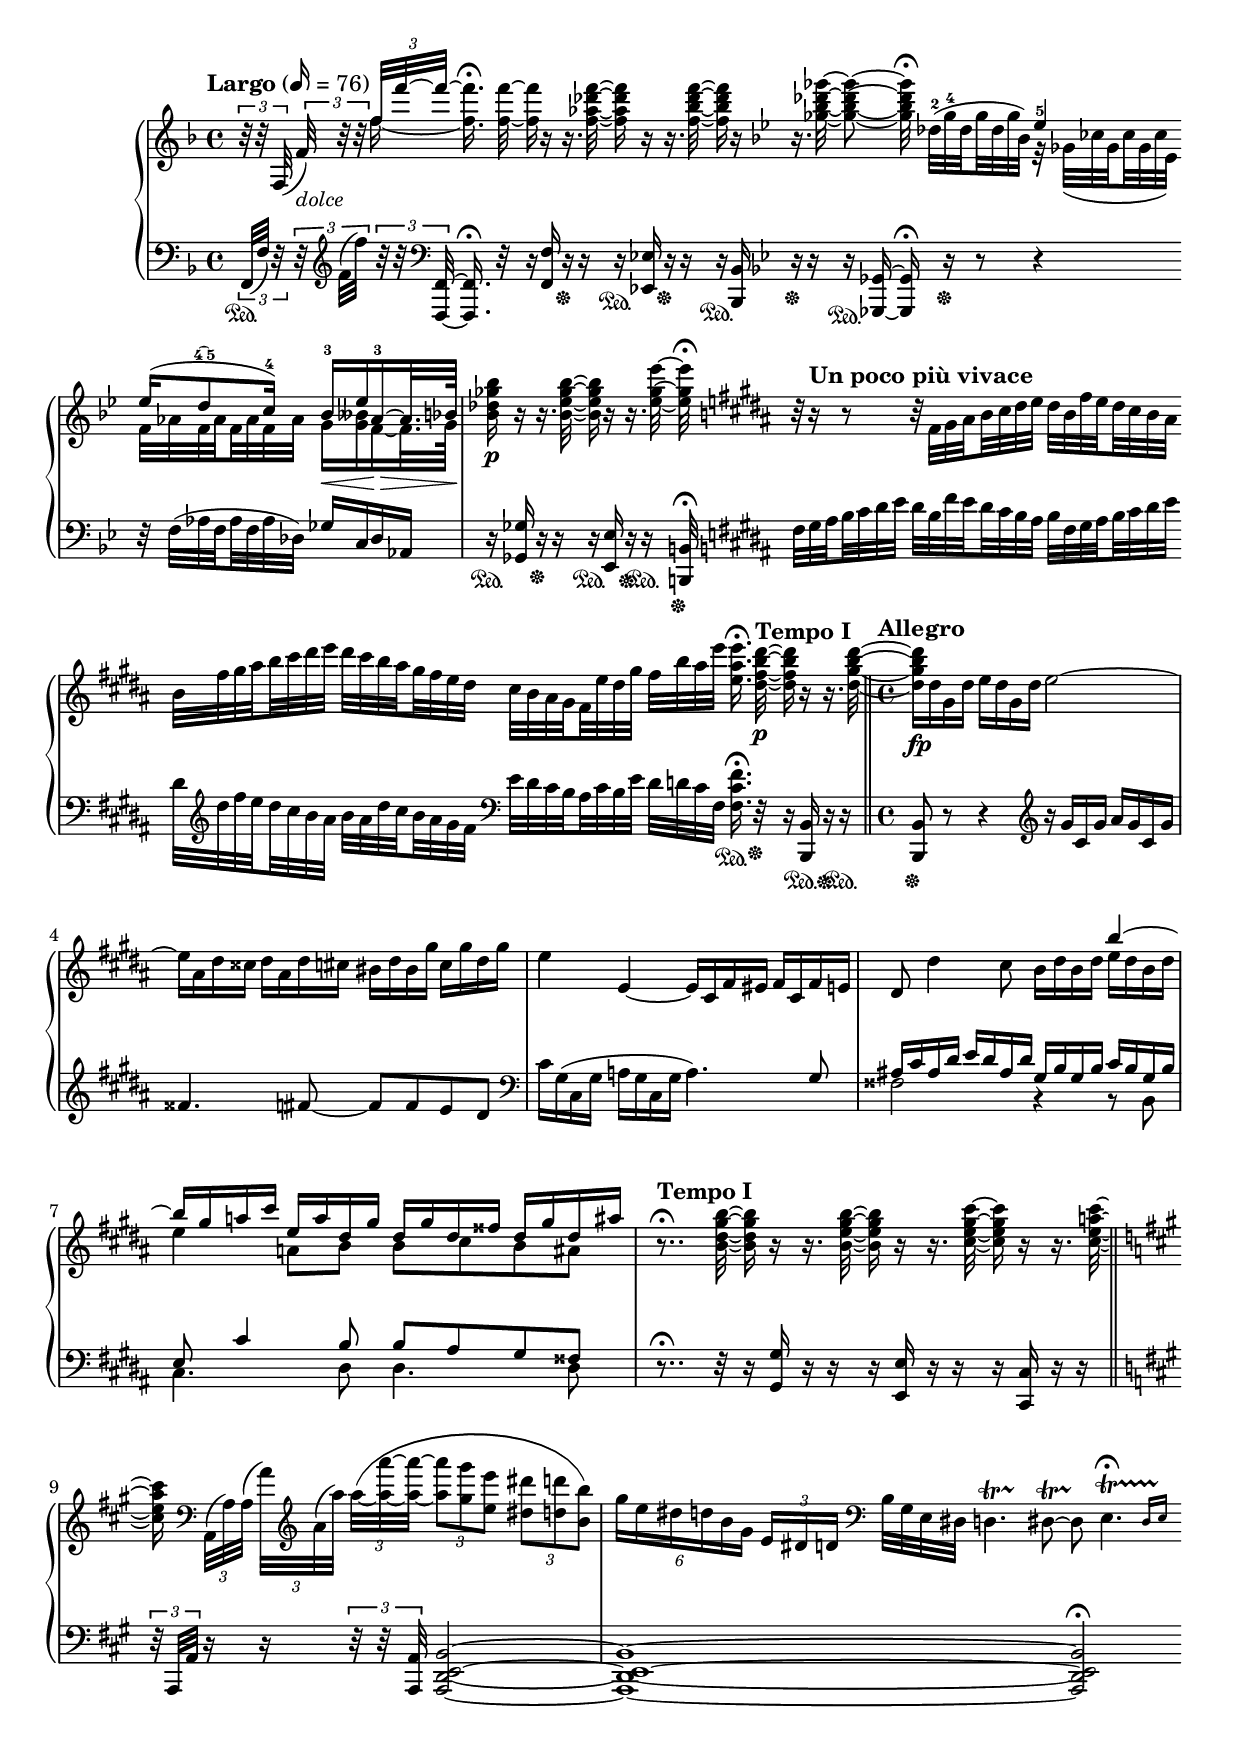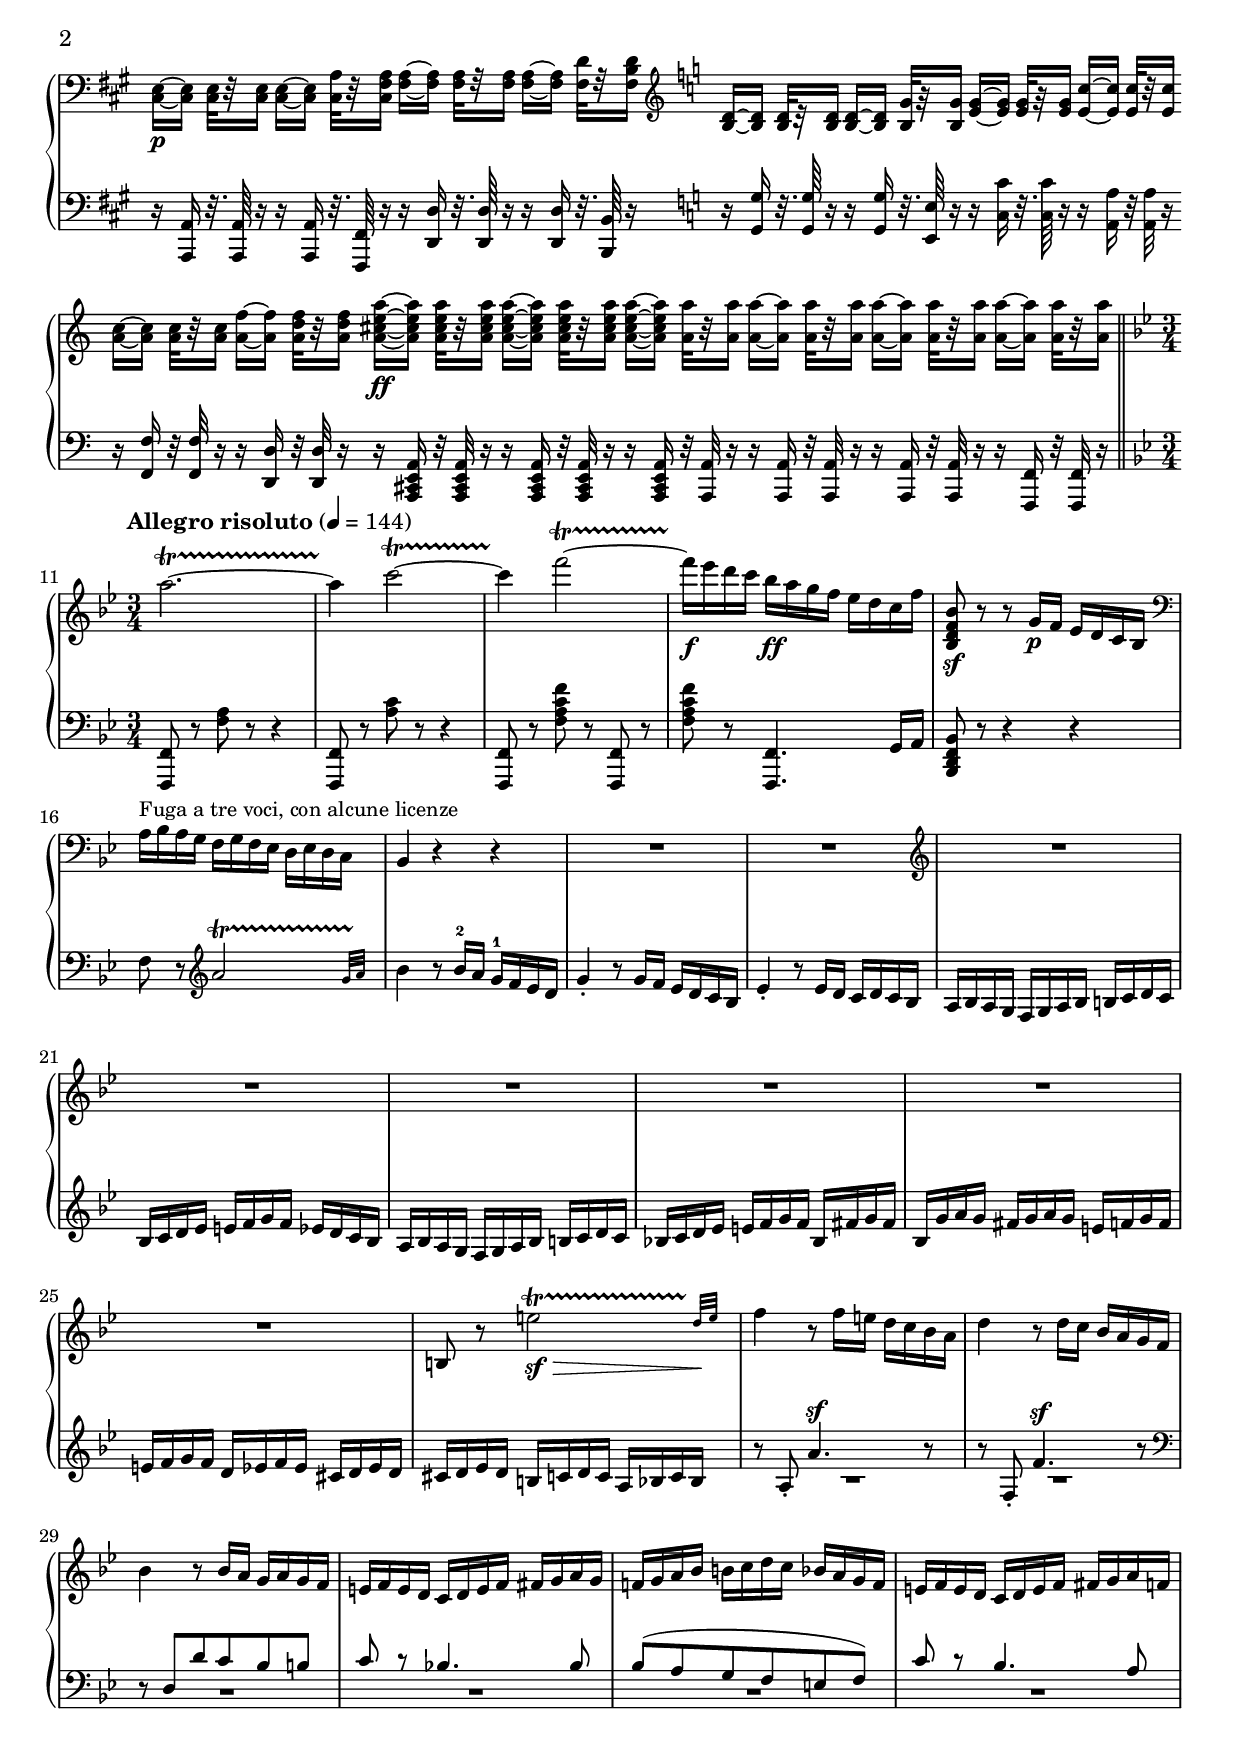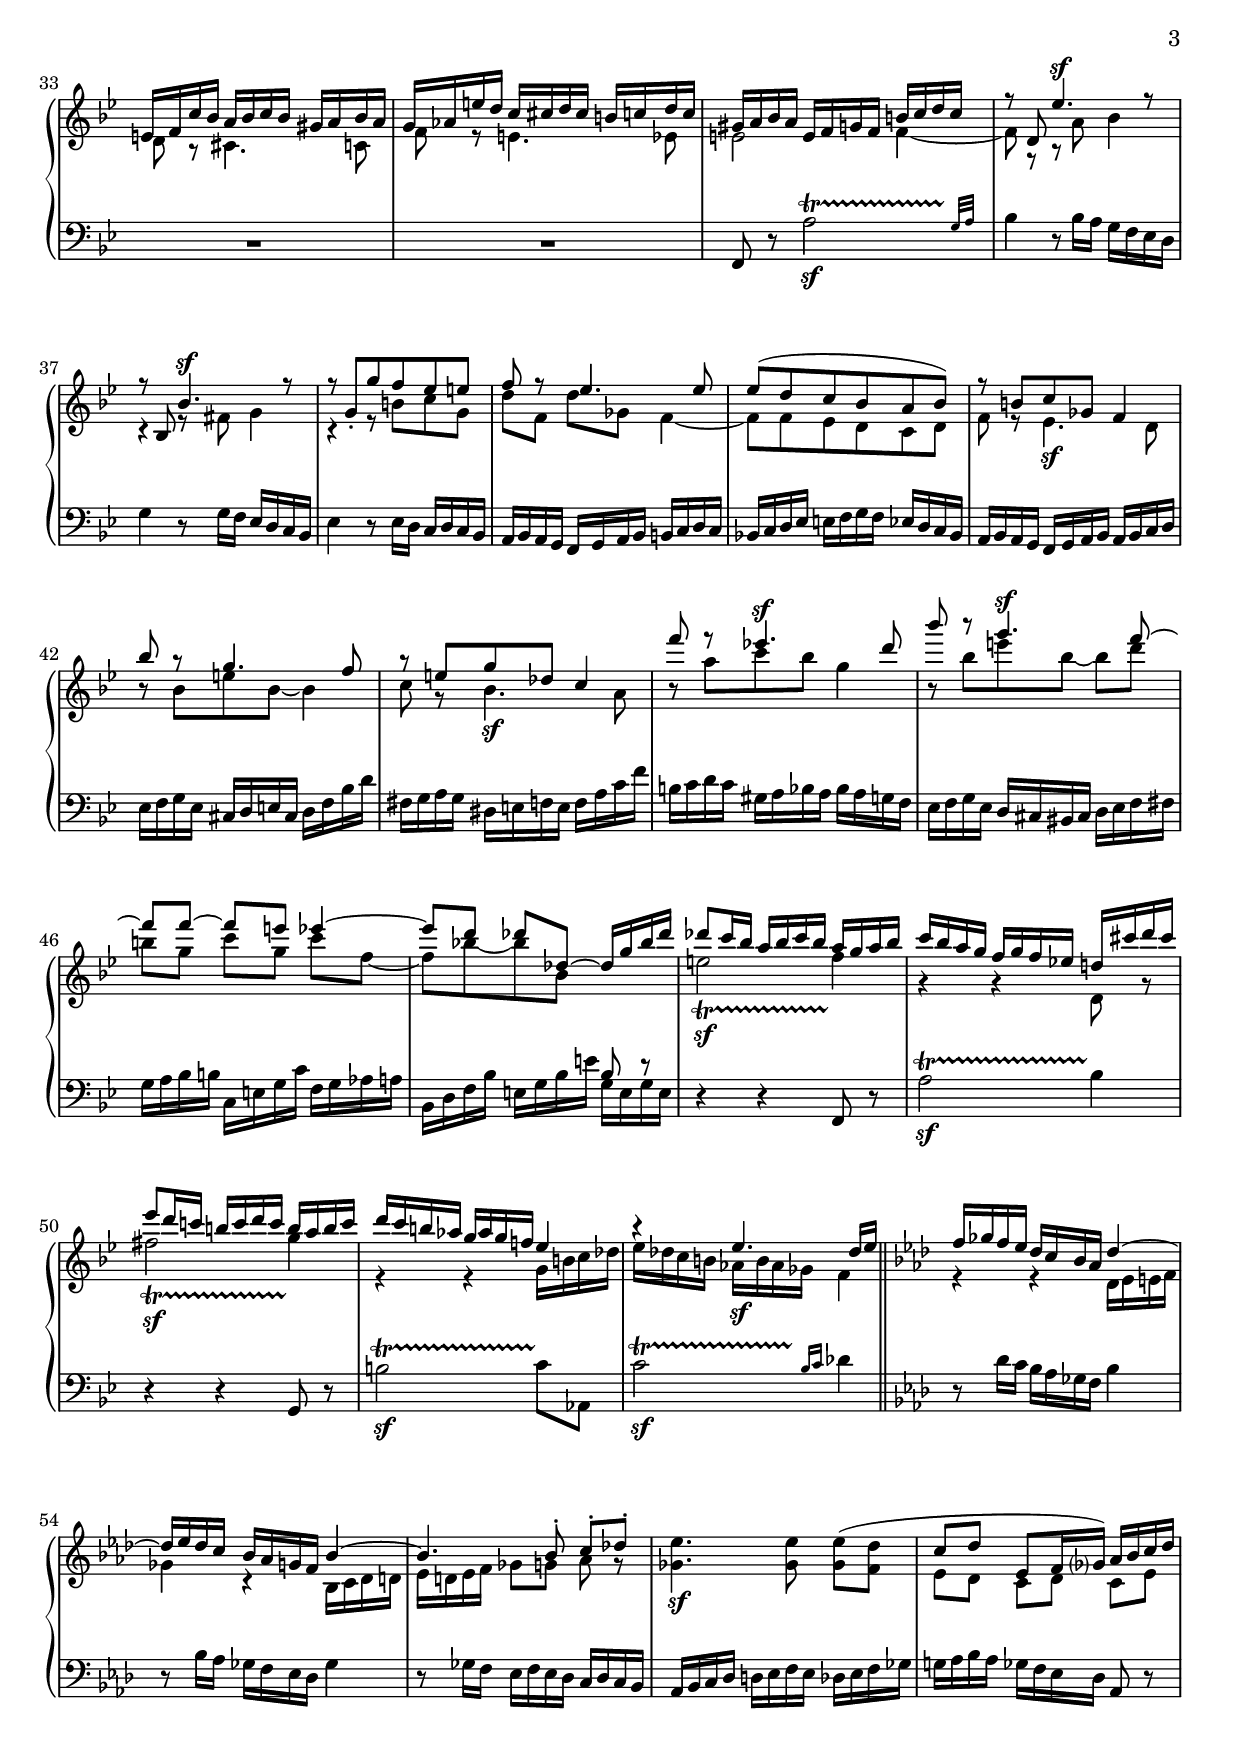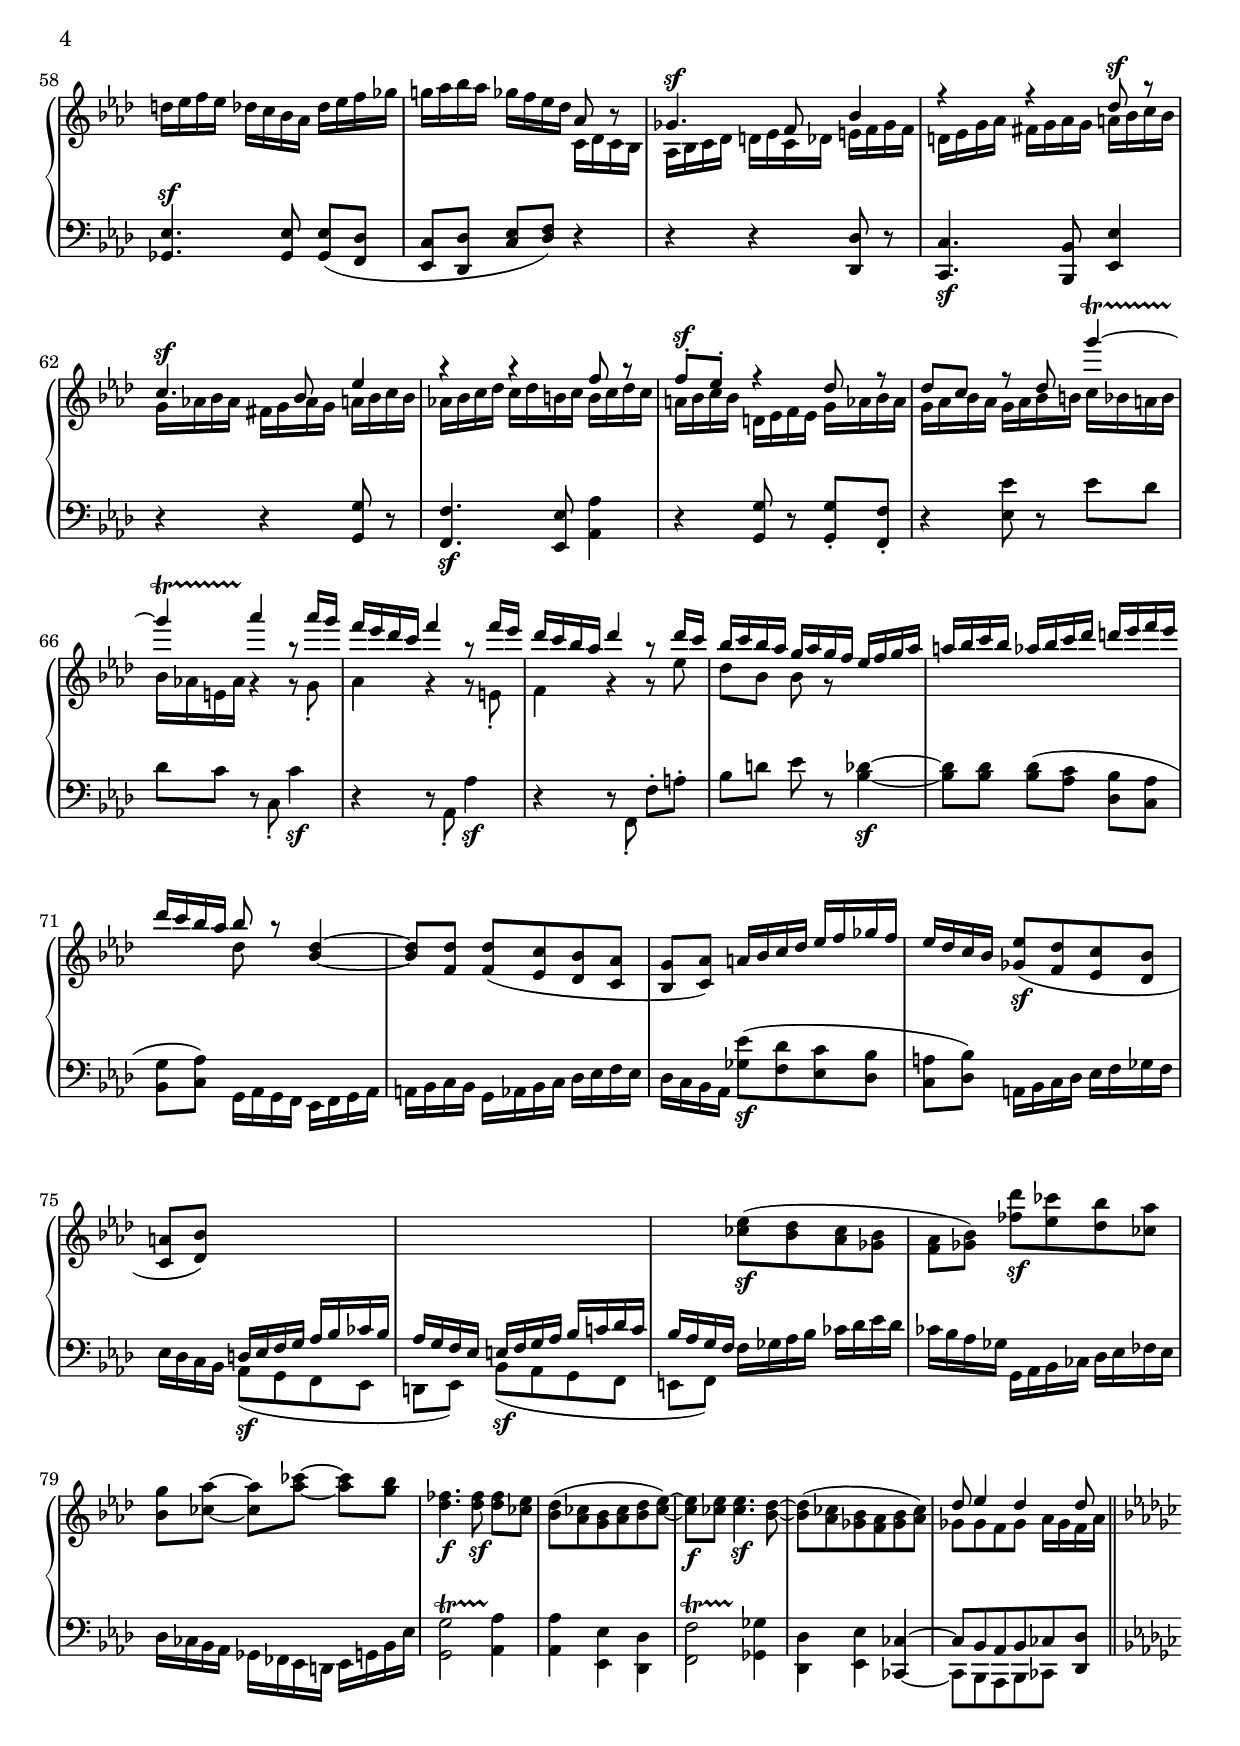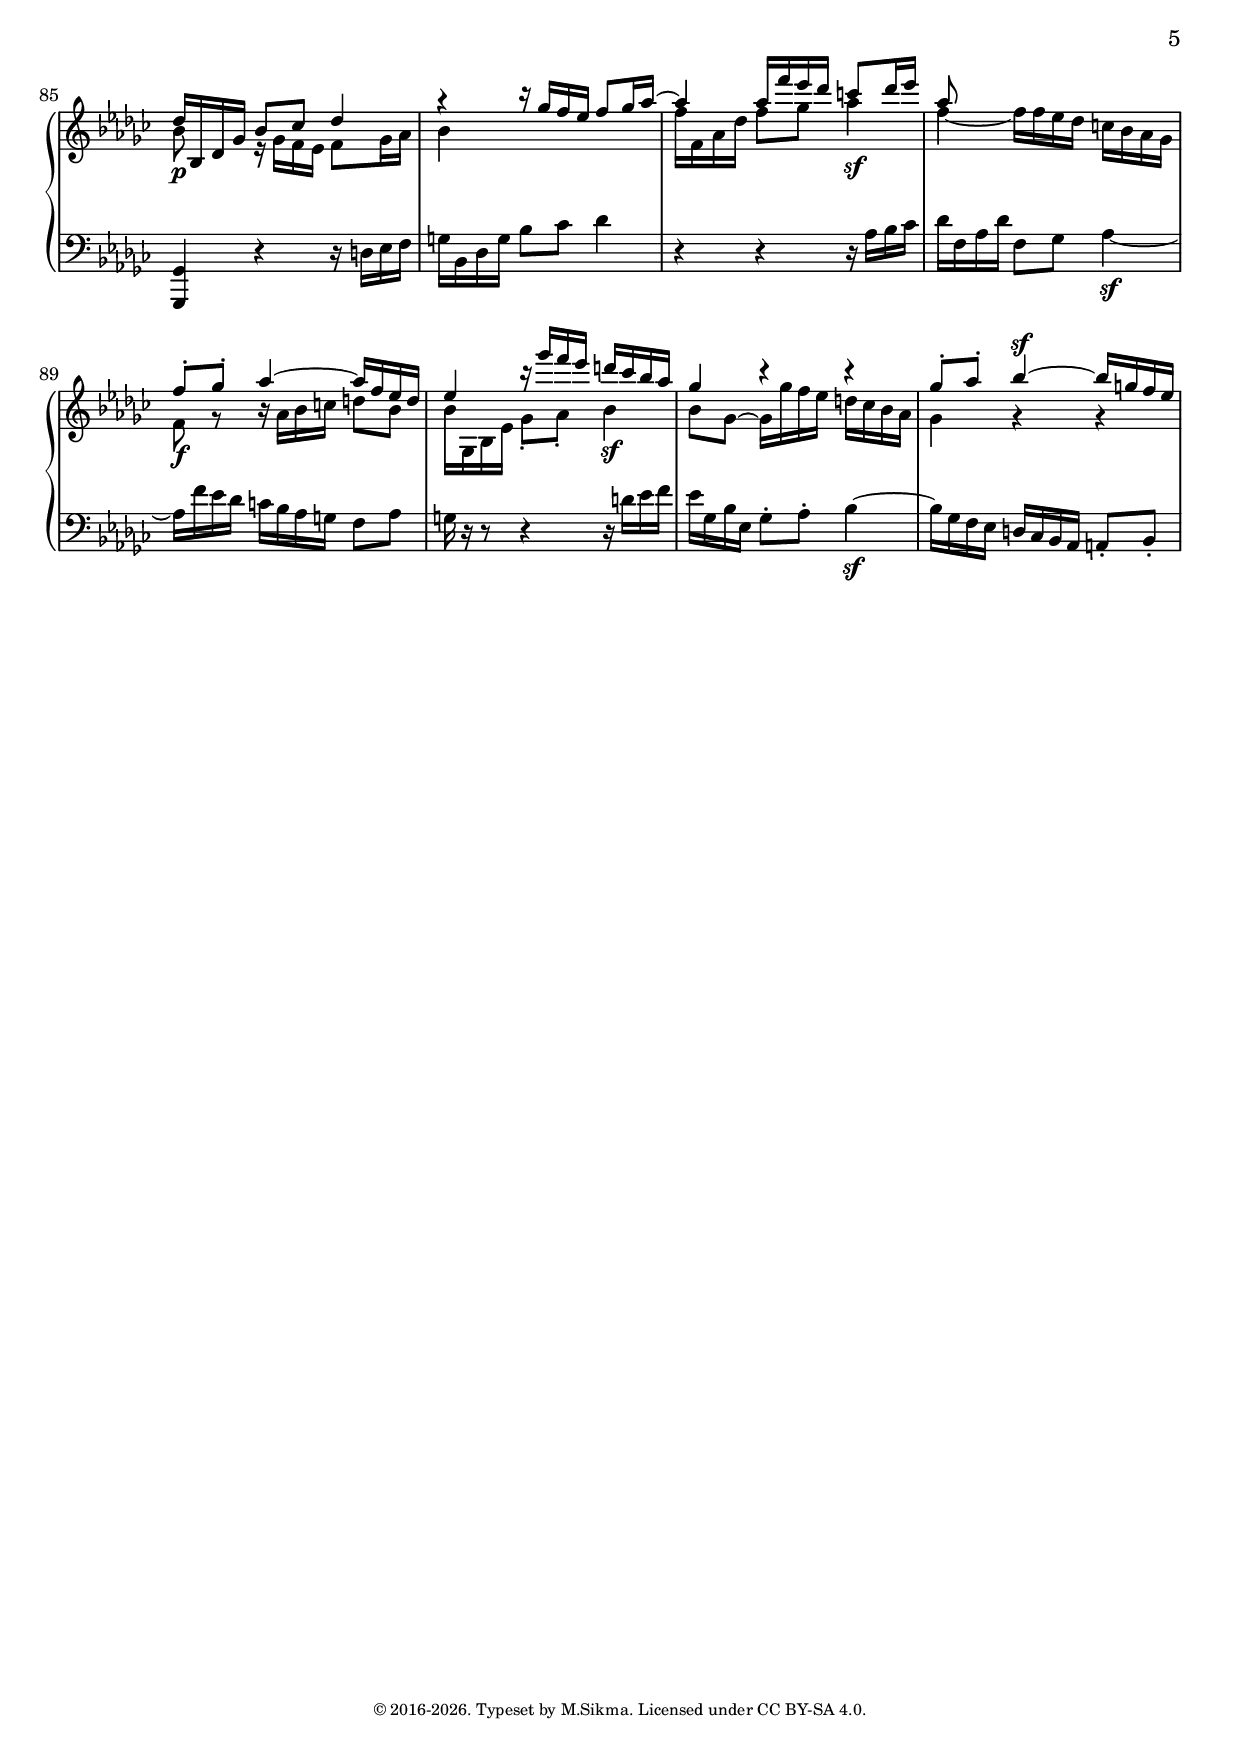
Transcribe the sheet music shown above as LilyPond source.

%===========================================================================
%    Piano Sonata Op.106 (L.Beethoven) - IV
%===========================================================================
%
%    (C) 2016-2017, Michiel Sikma <michiel@sikma.org>
%    Licensed under CC BY-SA 4.0.
%
%---------------------------------------------------------------------------

\version "2.19.42"
\include "sonata-op106-includes.ily"

%---------------------------------------------------------------------------
%    IV. Largo - Allegro risoluto
%---------------------------------------------------------------------------

four-section-one = {
  \key f \major
  \time 4/4
  \tempo "Largo" 16 = 76
}
% Per la misura si conta nel Largo sempre quattro semicrome, ciò è

\bookpart {
  \paper {
    markup-system-spacing = \std-padding-page-n
    bookTitleMarkup = \std-title-markup-page-n-no-titles
  }
  \header {
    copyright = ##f
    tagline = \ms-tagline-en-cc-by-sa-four
  }
  \score {
    \new PianoStaff \with {
      \std-staff-spacing
    } <<
      \set PianoStaff.connectArpeggios = ##t
      %---------------------------------------------------------------------
      %    Right hand
      %---------------------------------------------------------------------
      \new Staff = "right" \with {
        \std-magnification
        \stdDynSize
        midiInstrument = "acoustic grand"
      } {
        \clef treble \relative c {
          \four-section-one
          \override Tie.minimum-length = #2.75
          \autoBeamOff
          \tuplet 3/2 {
            r32 r
            \once \override Slur.positions = #'(1 . 2)
            f_( \noBeam
          }
          \tuplet 3/2 { f')_\markup { \italic "dolce" } r r }
          % Set the exact duration of this measure. Although the
          % time signature is 4/4, this first measure has an undeterminable
          % length. Based on the notes, it's precisely 140 64th notes long.
          \set Timing.measureLength = #(ly:make-moment 140/64)
          <<
            \relative c'' {
              \tuplet 3/2 { f32-[ f'^~ f^~] }
              % Hiding the stem and flag, since the other voice
              % will take care of proper display.
              \stemDown
              \single \hide Stem
              \single \hide Flag
              f\fermata
            }
            \\
            \relative c'' {
              f16_~ <f f'>16.
            }
          >>
          <f'_~ f'^~>32 16
          r16 r16.
          <f_~ aes_~ des^~ f^~>32 16
          r16 r16.
          <f_~ bes_~ des^~ f^~>32 16
          r16
          \key bes \major
          r16.
          <ges_~ bes_~ des^~ ges^~>32 <ges_~ bes_~ des^~ ges^~>8 32\fermata
          \autoBeamOn
          <<
            \relative c'' {
              \stemDown des32-[^(-2 ges-4
              \set stemRightBeamCount = #1
              des
              \set stemLeftBeamCount = #1
              ges des ges bes,)] \stemUp es4-5
              \bar "" \break
              es16-[^( des8\finger \markup \tied-finger-up #"4" #"5" ces16-4])
              bes16-[-3 es aes,^~-3 aes32. bes64]
            }
            \\
            \relative c'' {
              s8. s32
              r32 ges_(-[ ces
              \set stemRightBeamCount = #1
              ges
              \set stemLeftBeamCount = #1
              ces ges ces es,)]
              f-[ aes f
              \set stemRightBeamCount = #1
              aes
              \set stemLeftBeamCount = #1
              f aes f aes]
              ges16\< <ges beses> f_~\> f32. ges64\!
            }
          >>
          % End of the first measure.
          |
          <bes, des ges bes>16\p r16 r16. <bes_~ es_~ ges^~ bes^~>32 16 r16 r16.
          % Modify the second measure's length as well.
          \set Timing.measureLength = #(ly:make-moment 160/64)
          <es_~ ges^~ es'^~>32 32\fermata
          \key b \major
          r32
          \tempo "Un poco più vivace"
          r16 r8 r32
          \set subdivideBeams = ##t
          \set baseMoment = #(ly:make-moment 1/8)
          \set beatStructure = #'(6 6)
          fis,32-[ gis ais b cis dis e] dis-[ b fis' e dis cis b ais]
          b-[ fis' gis ais b cis dis e] dis-[ cis b ais gis fis e dis]
          cis-[ b ais gis fis e' dis gis] fis-[ b ais e']
          <e, ais e'>16.\fermata \noBeam
          \tempo "Tempo I"
          <dis_~ fis_~ b^~ dis^~>32\p \noBeam
          16 r16 r16.
          <dis_~ gis_~ b^~ dis^~>32
          \tempo "Allegro"
          % End of the second measure.
          |
          \time 4/4
          \bar "||"
          \set subdivideBeams = ##f
          16\fp dis gis, dis'
          e dis gis, dis' e2^~ |
          e16 ais, dis cisis dis ais dis cis bis dis bis gis' cis, gis' dis gis |
          e4 e,4_~ e16 cis fis eis fis cis fis e |
          dis8
          <<
            \relative c''' {
              s4 s4 s8 b4^~ |
              b16 gis a cis e, a dis, gis dis gis dis fisis dis gis dis ais'
            }
            \\
            \relative c'' {
              dis4 cis8 b16 dis b dis e dis b dis |
              e4 a,8 b b cis b ais
            }
          >>
          \tempo "Tempo I"
          |
          % Move the tempo text above the fermata.
          \once \override Staff.TextScript.outside-staff-priority = #500
          \once \override Staff.Script.outside-staff-priority = #0
          r8..\fermata
          <b'_~ dis_~ gis^~ b^~>32 16 r16 r16.
          <b_~ e_~ gis^~ b^~>32 16 r16 r16.
          <cis_~ e_~ gis^~ cis^~>32 16 r16 r16.
          <cis_~ e_~ a^~ cis^~>32
          \bar "||"
          % This measure is 3/4 for some reason.
          \set Timing.measureLength = #(ly:make-moment 3/4)
          \key a \major
          16 \clef bass
          \once \override Slur.positions = #'(-2 . 0)
          \tuplet 3/2 {
            a,,32^(-[ a')
            \once \override Slur.positions = #'(-2 . 0)
            a^(]
          }
          \tuplet 3/2 {
            a')-[ \clef treble
            \once \override Slur.positions = #'(-2 . 0)
            a^( a')]
          }
          \tuplet 3/2 {
            \once \override Slur.positions = #'(-2 . 0)
            a_~^( <a_~ a'^~> <a_~ a'^~>
          }
          \tuplet 3/2 { <a a'>8 <gis gis'> <e e'> }
          \tuplet 3/2 { <dis dis'> <d d'> <b b'>) }
          |
          % Another looooong measure.
          \set Timing.measureLength = #(ly:make-moment 352/64)
          \tuplet 6/4 { gis'16 e dis d b gis }
          \tuplet 3/2 { e-[ dis d] }
          \clef bass
          b32 gis e dis
          \once \override TrillSpanner.bound-details.right.padding = #1.0
          d4. \startTrillSpan
          \once \override TrillSpanner.bound-details.right.padding = #2.0
          dis8^~ \stopTrillSpan \startTrillSpan
          dis
          \once \override Staff.Script.outside-staff-priority = #200
          \once \override TrillSpanner.outside-staff-priority = ##f
          \afterGrace e4.\fermata \startTrillSpan { dis16-[ e] \stopTrillSpan }
          % The long and slow modulation from B major to A major to B flat major.
          \clef bass
          \bar ""
          \break
          <cis_~ e^~>16\p 16 32-[ r32 <cis e>16] <cis_~ e^~>16-[ 16]
          <cis a'>32-[ r32 <cis fis a>16] <fis_~ a^~>16-[ 16]
          <fis a>32-[ r32 <fis a>16] <fis_~ a^~>16-[ 16]
          <fis d'>32-[ r32 <fis b d>16]
          \clef treble
          \key c \major
          <b_~ d^~>16-[ 16] <b d>32-[ r32 <b d>16] <b_~ d^~>16-[ 16]
          <b g'>32-[ r32 <b g'>16] <e_~ g^~>16-[ 16] <e g>32-[ r32 <e g>16]
          <e_~ c'^~>16-[ 16] <e c'>32-[ r32 <e c'>16]
          \bar ""
          \break
          <a_~ c^~>16-[ 16] <a c>32-[ r32 <a c>16] <a_~ f'^~>16-[ 16]
          <a d f>32-[ r32 <a d f>16]
          <a_~ cis_~ e^~ a^~>16-[\ff 16] <a cis e a>32-[ r32 <a cis e a>16]
          <a_~ cis_~ e^~ a^~>16-[ 16] <a cis e a>32-[ r32 <a cis e a>16]
          <a_~ cis_~ e^~ a^~>16-[ 16]
          <a a'>32-[ r32 <a a'>16] <a_~ a'^~>16-[ 16]
          <a a'>32-[ r32 <a a'>16] <a_~ a'^~>16-[ 16]
          <a a'>32-[ r32 <a a'>16] <a_~ a'^~>16-[ 16]
          <a a'>32-[ r32 <a a'>16]
          \bar "||"
          \key bes \major
          \time 3/4
          \break
          \once \override TrillSpanner.bound-details.right.padding = #-1.0
          \tempo "Allegro risoluto" 4 = 144
          a'2.^~\startTrillSpan | a4 \stopTrillSpan
          \once \override TrillSpanner.bound-details.right.padding = #-1.0
          c2^~ \startTrillSpan | c4 \stopTrillSpan
          \once \override TrillSpanner.bound-details.right.padding = #-1.0
          \once \override Slur.positions = #'(6.1 . 0)
          \once \override Slur.eccentricity = #1.25
          \once \override Slur.height-limit = #6.5
          f2^~ \startTrillSpan | f16\f \stopTrillSpan
          es d c bes\ff a g f es d c f |
          <bes,, d f bes>8\sf r8 r8 g'16-[\p f] es d c bes
          \clef bass |
          \break
          % Start of the fuga section.
          % "Three part fugue with some license"
          a16^\markup { "Fuga a tre voci, con alcune licenze" } bes a g
          f g f es d es d c |
          bes4 r4 r4 |
          R2. |
          R2. \clef treble |
          R2. |
          R2. |
          R2. |
          R2. |
          R2. |
          R2. |
          b'8 r8 \afterGrace e'2\sf\>\startTrillSpan { d32\!\stopTrillSpan e } |
          f4 r8 f16 e d c bes a |
          d4 r8 d16 c bes a g f |
          bes4 r8 bes16 a g a g f |
          e f e d c d e f fis g a g |
          f! g a bes b c d c bes a g f |
          e f e d c d e f fis g a f |
          <<
            \relative c' {
              e f c' bes a bes c bes gis a bes a
              |
              g as e' d c cis d cis b c d c
              |
              gis a bes a e f g f b c d c
              |
              \relative c'' f8\rest d,8 es'4.^\sf \relative c'' f8\rest
              |
              \relative c'' f8\rest bes,8 bes'4.^\sf \relative c'' f8\rest
              |
              \relative c'' f8\rest g8_.-[ g' f es e]
              |
              f8 \relative c'' f8\rest es4. es8
              |
              es8-[^( d c bes a bes])
              |
              \relative c'' f8\rest b8-[ c ges] f4
              |
              bes'8 \relative c''' a8\rest g4. f8
              |
              \relative c''' a8\rest
              % Neutral as per London. Es in original edition.
              e8-[ g des] c4
              |
              f'8 \relative c''' f8\rest es!4.^\sf d8
              |
              bes'8 \relative c'''' b8\rest g4.^\sf f8^~
              |
              f8-[ f^~]
              f8-[ e] es4^~
              |
              es8-[ d] des8-[ des,^~] des16-[ g bes des]
              |
              des8-[ c16 bes] a-[ bes c bes] a g a bes
              |
              c bes a g f g f es! d! cis' d cis
              |
              es8-[ d16 c!] b c d c b a b c
              |
              d16 c b as g as g f! es4
              |
              \relative c''' b4\rest
              es4.\sf des16-[ es]
              |
              f16 ges f es des c bes as des4^~
              |
              des16 es des c bes as g f bes4^~
              |
              bes4. bes8^. c8-[^. des!^.]
              |
              \stemDown <ges, es'>4._\sf 8 8-[^( <f des'>]
              |
              \stemUp
              c'8-[ des] es,8-[ f16 ges?)] as bes c des
              |
              s2.
              |
              s2 as8 b8\rest
              |
              % Todo: put sf in parentheses
              ges4.^\sf f8 bes4
              |
              \relative c'' { f4\rest f4\rest } des8^\sf \relative c''' a8\rest
              |
              c4.^\sf bes8 es4
              |
              \relative c''' { a4\rest a4\rest } f8 \relative c''' a8\rest
              |
              f8^\sf^.-[ es^.] \relative c'' f4\rest des8 \relative c'' f8\rest
              |
              des8-[ c] \relative c'' f8\rest des8 g'4^~\startTrillSpan
              |
              g4 as4\stopTrillSpan \relative c''' a8\rest as16-[ g]
              |
              f es des c f4 \relative c''' { a8\rest } f16-[ es]
              |
              des c bes as des4 \relative c''' { a8\rest } des16-[ c]
              |
              bes16 c bes as g as g f es f g as
              |
              a bes c bes as bes c des d es f es
              |
              des c bes as bes8
              \relative c''' { a8\rest }
              <bes,_~ des^~>4
              |
              <bes des>8-[ <f des'>] <f des'>_( <es c'> <des bes'> <c as'>
              |
              <bes g'>8-[ <c as'>])
              a'16 bes c des es f ges f
              |
              es des c bes
              <ges es'>8_(\sf <f des'> <es c'> <des bes'>
              |
              <c a'>-[ <des bes'>])
              s2
              |
              s2.
              |
              s4
              \stemDown
              <ces' es>8\sf-[^( <bes des> <as ces> <ges bes>]
              |
              <f as>-[ <ges bes>]) \stemNeutral <fes' des'>\sf-[ <es ces'> <des bes'> <ces as'>]
              |
            }
            \\
            \relative c' {
              d8 b8\rest cis4. c8
              |
              f8 e8\rest e4. es8
              |
              e2 f4_~
              |
              f8 \relative c' { g8\rest b8\rest } a8 bes4
              |
              \relative c' { c4\rest e8\rest } fis8 g4
              |
              \relative c' { c4\rest e8\rest } b8-[ c g]
              |
              d'8-[ f,] d'8-[ ges,] f4_~
              |
              f8 f es d c d
              |
              f8 \relative c' { e8\rest } es4._\sf d8
              |
              \relative c'' { b8\rest } bes'8-[ e bes_~] bes4
              |
              c8 \relative c'' { g8\rest } bes4._\sf a8
              |
              \relative c'' { b8\rest } a'8-[ c bes] g4
              |
              \relative c'' { b8\rest } bes8-[ e bes_~] bes8-[ d]
              |
              b8-[ g] c-[ g] c-[ f,_~]
              |
              f8 bes!_~ bes bes,
              s4
              |
              \trillSpanDown
              e2\sf\startTrillSpan f4\stopTrillSpan
              |
              \relative c'' { g4\rest g4\rest }
              d,8
              \relative c'' g8\rest
              |
              fis'2\startTrillSpan_\sf g4\stopTrillSpan
              |
              \relative c' { e4\rest e4\rest }
              g,16 b c des
              |
              es des c b as b as ges f4
              |
              \bar "||"
              \key f \minor
              \relative c' { e4\rest e4\rest }
              des16-[ es e f]
              |
              ges4 \relative c' c4\rest bes,16-[ c des d]
              |
              es d es f ges8-[ g] as \relative c'' g8\rest
              |
              s2.
              |
              es8-[ des] c-[ des] c-[ es]
              |
              d'16 es f es des c bes as des es f ges
              |
              g! as bes as ges f es des c, des c bes
              |
              as bes c des d es c des e f ges f
              |
              d es g as fis g as g a bes c bes
              |
              g as! bes as fis g as g a bes c bes
              |
              as! bes c des c des b c b c des c
              |
              a bes c bes d, es f es g as! bes as
              |
              g as bes as g as bes b c bes a bes
              |
              bes as! e as \relative c'' { g4\rest g8\rest } g8_.
              |
              as4 \relative c'' { g4\rest g8\rest } e8_.
              |
              f4 \relative c'' { g4\rest g8\rest } es'8
              |
              des8-[ bes] bes8
              \relative c'' { g8\rest } s4
              |
              s2.
              |
              s4 des8 s8 s4
              |
            }
          >>
          <bes g'>8-[ <ces_~ as'^~>]
          <ces as'>8-[ <as'_~ ces^~>]
          <as ces> <g bes>
          |
          <des fes>4.\f 8\sf 8-[ <ces es>]
          |
          <bes des>^( <as ces> <g bes> <as ces> <bes des> <ces_~ es^~>)
          |
          <ces es>8\f-[ 8] 4.\sf <bes_~ des^~>8
          |
          \stemDown
          <bes des>-[^( <as ces> <ges bes> <f as> <ges bes> <as ces>])
          \stemNeutral
          |
          <<
            \relative c'' {
              des8 es4 des des8
              |
              \bar "||"
              \key ges \major
              des16-[ bes, des ges]
              % TODO: staccato marks here?
              bes8-[ ces] des4
              |
              \relative c''' { a4\rest c16\rest }
              ges16-[ f es] f8-[ ges16 as^~]
              |
              as4 as16-[ f' es des] c8-[ des16 es]
              |
              as,8 s8 s2
              |
              f8-[^. ges^.] as4^~ as16-[ f es d]
              |
              es4 \relative c''' { c16\rest } ges'16-[ f es]
              d ces bes as
              |
              ges4 \relative c''' { c4\rest c4\rest }
              |
              ges8^.-[ as^.] bes4^~^\sf bes16-[ g f es]
              |
            }
            \\
            \relative c'' {
              ges8-[ ges f ges]
              as16 ges f as
              |
              bes8\p s8 \relative c' { e16\rest }
              ges16-[ f es]
              f8-[ ges16 as]
              |
              bes4 s4 s4
              |
              f'16-[ f, as des]
              f8-[ ges]
              as4\sf
              |
              f4_~ f16 f es des c bes as ges
              |
              f8\f \relative c'' { g8\rest b16\rest }
              as16-[ bes c] d8-[ bes]
              |
              bes16 ges, bes es
              ges8_.-[ as_.] bes4\sf
              |
              bes8-[ ges^~] ges16 ges' f es
              d ces bes as
              |
              ges4 \relative c'' { g4\rest g4\rest }
            }
          >>
        }
      }
      %---------------------------------------------------------------------
      %    Left hand
      %---------------------------------------------------------------------
      \new Staff = "left" \with {
        \std-magnification
        \stdDynSize
        midiInstrument = "acoustic grand"
      } {
        \clef bass \relative c, {
          \four-section-one
          \override Tie.minimum-length = #2.75
          \autoBeamOff
          \stemUp
          \tupletDown
          \once \override Slur.positions = #'(0 . 1)
          \once \override TupletBracket.positions = #'(-3.7 . -3.7)
          \tuplet 3/2 { f32-[\sustainOn_( f')] r32 }
          \tupletUp
          \stemDown
          \once \override TupletBracket.positions = #'(3.1 . 3.4)
          \tuplet 3/2 {
            r32 \clef treble
            \once \override Slur.positions = #'(-1 . 1)
            f'^(-[ f')]
          }
          \once \override TupletBracket.positions = #'(3.4 . 3.4)
          \once \override Score.NoteColumn.X-offset = 0.8
          \tuplet 3/2 { r32 r \clef bass \stemNeutral <f,,,,_~ f'^~> }
          <f f'>16.\fermata r32 r16
          <f' f'>16 r16\sustainOff r16 r16\sustainOn
          <es es'> r16\sustainOff r16 r16\sustainOn
          <bes bes'> \key bes \major r16\sustainOff r16 r16\sustainOn
          <ges_~ ges'^~> <ges ges'>\fermata r16\sustainOff r8 r4
          % Breaking to the next line here.
          \autoBeamOn
          r32 f''32-[^( aes
          \set stemRightBeamCount = #1
          f
          \set stemLeftBeamCount = #1
          aes f aes des,)] ges16 c, des aes
          % End of the first measure
          |
          r16\sustainOn <ges ges'> r16\sustainOff r16
          r16\sustainOn <es es'> r16\sustainOff
          r16\sustainOn <b b'>32\fermata \noBeam \sustainOff
          % Un poco più vivace
          \key b \major
          \set subdivideBeams = ##t
          \set baseMoment = #(ly:make-moment 1/8)
          \set beatStructure = #'(6 6)
          \stemDown
          fis''32-[ gis ais b cis dis e] dis-[ b fis' e dis cis b ais]
          b-[ fis gis ais b cis dis e]
          % Force another break to the next page.
          \bar "" \break
          dis-[ \clef treble dis' fis e dis cis b ais]
          b-[ ais dis cis b ais gis fis] \clef bass e-[ dis cis b ais cis b e] dis-[ d cis fis,]
          <fis cis' fis>16.\fermata\sustainOn
          \stemNeutral
          r32\sustainOff r16 <b,, b'>16\sustainOn r16\sustainOff r16\sustainOn
          \bar "||"
          <b b'>8\sustainOff r8 r4 \clef treble r16
          \set subdivideBeams = ##f
          gis'''16 cis, gis' ais gis cis, gis' |
          fisis4. fis8_~ fis8 8 e dis \clef bass |
          cis16 gis^( cis, gis' a gis cis, gis' a4.)
          <<
            \relative c' {
              \once \override Slur.positions = #'(1 . 2)
              gis8 |
              ais!16 cis ais dis e dis ais dis gis, b gis b cis b gis b |
              e,8 cis'4 b8 \noBeam 8 ais gis fisis
            }
            \\
            \relative c {
              s8 |
              fisis2 b,4\rest b8\rest b8 |
              cis4. dis8 dis4. dis8 |
            }
          >>
          r8..\fermata r32 r16 <gis, gis'>16
          r16 r r <e e'>
          r r r <cis cis'> r r
          \bar "||"
          \key a \major
          \tuplet 3/2 { r32 a a' } r16 r16
          \tuplet 3/2 { r32 r32 <a, a'> }
          <a_~ d_~ e^~ b'^~>2 |
          <a_~ d_~ e^~ b'^~>1 2\fermata
          % Modulation section.
          r16 <a a'>16 r32. <a a'>64 r16 r16 <a a'>16 r32.
          <fis fis'>64 r16 r16
          <d' d'>16 r32. <d d'>64 r16 r16 <d d'>16 r32.
          <b b'>64 r16
          \key c \major
          r16
          <g' g'>16 r32. <g g'>64 r16 r16 <g g'>16 r32.
          <e e'>64 r16 r16
          <c' c'>16 r32. <c c'>64 r16 r16
          <a a'>16 r32 <a a'>32 r16
          \bar ""
          \break
          r16
          <f f'>16 r32 <f f'>32 r16 r16
          <d d'>16 r32 <d d'>32 r16 r16
          <a cis e a>16 r32 <a cis e a>32 r16 r16
          <a cis e a>16 r32 <a cis e a>32 r16 r16
          <a cis e a>16 r32 <a a'>32 r16 r16
          <a a'>16 r32 <a a'>32 r16 r16
          <a a'>16 r32 <a a'>32 r16 r16
          <f f'>16 r32 <f f'>32 r16
          \bar "||"
          \key bes \major
          \time 3/4
          <f f'>8 r8 <f'' a> r8 r4 |
          <f,, f'>8 r8 <a'' c> r8 r4 |
          <f,, f'>8 r8 <f'' a c f>8 r8 <f,, f'>8 r8 |
          <f'' a c f> r8 <f,, f'>4. g'16 a |
          <bes, d f bes>8 r8 r4 r4 |
          f''8 r8 \clef treble \afterGrace a'2\startTrillSpan { g32 a\stopTrillSpan } |
          bes4 r8 bes16-2 a g-1 f es d |
          g4-. r8 g16 f es d c bes |
          es4-. r8 es16 d c d c bes |
          a bes a g f g a bes b c d c |
          bes c d es e f g f es d c bes |
          a bes a g f g a bes b c d c |
          bes! c d es e f g f bes, fis' g fis |
          bes, g' a g fis g a g e f g f |
          e f g f d es f es cis d es d |
          cis d es d b c d c a bes c bes |
          <<
            \relative c' {
              \relative c'' b8\rest a8_. a'4.^\sf \relative c'' b8\rest |
              \relative c'' b8\rest f,8_. f'4.^\sf \relative c'' b8\rest |
              \clef bass
              \relative c d8\rest d,8-[ d' c bes b]
              |
              c8 \relative c \relative c' c8\rest bes!4. bes8
              |
              bes8-[^( a g f e f)]
              |
              c'8 \relative c' c8\rest bes4. a8
              |
              
            }
            \\
            \relative c' {
              \override MultiMeasureRest.staff-position = #-8
              R2.
              |
              R2.
              |
              \override MultiMeasureRest.staff-position = #-2
              R2.
              |
              R2.
              |
              R2.
              |
              R2.
              |
              R2.
              |
              R2.
              |
              \trillSpanUp
              \stemUp f,,8 \stemDown \relative c d8\rest \afterGrace a'2\sf\startTrillSpan { \stemUp g32\stopTrillSpan a \stemNeutral }
            }
          >>
          bes4 r8 bes16 a g f es d
          |
          g4 r8 g16 f es d c bes
          |
          es4 r8 es16 d c d c bes
          |
          a bes a g f g a bes b c d c
          |
          bes! c d es e f g f es d c bes
          |
          a bes a g f g a bes a bes c d
          |
          es f g es cis d e cis d f bes d
          |
          fis, g a g dis e f! e f a c f
          |
          b, c d c gis a bes a bes a g! f
          |
          es f g es d cis bis cis d
          % Unsure whether this should be an es or an e.
          % Henle is unsure too.
          es
          f fis
          |
          g a bes b c, e! g c
          f, g as a
          |
          bes, d f bes
          e, g bes e
          <<
            \relative c' {
              bes8 d8\rest
            }
            \\
            \relative c'' {
              g,16 e g e
            }
          >>
          |
          r4 r4 f,,8 r8
          |
          \trillSpanUp
          a'2_\sf\startTrillSpan bes4\stopTrillSpan
          |
          r4 r4 g,8 r8
          |
          b'2_\sf\startTrillSpan c8\stopTrillSpan-[ as,]
          |
          \afterGrace c'2_\sf\startTrillSpan { bes16-[\stopTrillSpan c] } des4
          |
          \key f \minor
          r8 des16-[ c] bes as ges f bes4
          |
          r8 bes16-[ as] ges f es des ges4
          |
          r8 ges16-[ f] es f es des c des c bes
          |
          as16 bes c des d es f es des es f ges
          |
          g! as bes as ges f es des as8 r8
          |
          <ges es'>4.^\sf 8 8-[_( <f des'>]
          |
          \stemUp <es c'>8-[ <des des'>] <c' es>-[ <des f>)] r4 \stemNeutral
          |
          r4 r4 <des, des'>8 r8
          |
          <c c'>4.\sf <bes bes'>8 <es es'>4
          |
          r4 r4 <g g'>8 r8
          |
          % Todo: put \sf in parentheses
          <f f'>4._\sf <es es'>8 <as as'>4
          |
          r4 <g g'>8 r8 <g g'>8_.-[ <f f'>-.]
          |
          r4 <es' es'>8 r8 es'8-[ des]
          |
          des-[ c] r8 \stemDown c,8_. c'4_\sf
          |
          r4 r8 as,8_. as'4_\sf
          |
          r4 r8 f,8_. f'8^.-[ a^.]
          |
          bes8-[ d] es8 r8 <bes_~ des^~>4_\sf
          |
          <bes des>8-[ 8] 8-[^( <as c>] <des, bes'>-[ <c as'>]
          |
          <bes g'>-[ <c as'>])
          g16 as g f es f g as
          |
          a bes c bes g as bes c des es f es
          |
          des c bes as
          <ges' es'>8\sf^( <f des'> <es c'> <des bes'>
          |
          <c a'> <des bes'>)
          a16 bes c des es f ges f
          |
          es des c bes
          <<
            \relative c {
              d16 es f g as bes ces bes
              |
              as g f es e f g as bes c! des c
              |
              bes as g f
            }
            \\
            \relative c {
              as8\sf_( g f es
              |
              d-[ es)] bes'8\sf_( as g f
              |
              e-[ f)]
            }
          >>
          f'16 ges as bes ces des es des
          |
          ces bes as ges g, as bes ces des es fes es
          |
          des ces bes as ges fes es d es g bes es
          |
          % TODO: the trill is on the top note.
          % This is as per Artaria but it it's not very clear.
          <g, g'>2\startTrillSpan <as as'>4\stopTrillSpan
          |
          <as as'>4 <es es'> <des des'>
          |
          <f f'>2\startTrillSpan <ges ges'>4\stopTrillSpan
          |
          <des des'>4 <es es'>
          <<
            \relative c {
              ces4^~
              |
              ces8-[ bes as bes ces des]
            }
            \\
            \relative c, {
              \voiceOne ces4_~
              \voiceTwo
              |
              ces8-[ bes as bes ces]
              \once \hide Flag
              \voiceOne des
            }
          >>
          |
          \key ges \major
          \stemNeutral <ges, ges'>4 r4 r16 d''16-[ es f]
          |
          g16-[ bes, des g]
          bes8-[ ces] des4
          |
          r4 r4 r16 as16-[ bes ces]
          |
          des16-[ f, as des]
          % TODO: staccato marks here?
          f,8-[ ges] as4\sf_~
          |
          as16-[ f' es des]
          c bes as g
          f8-[ as]
          |
          g16 r16 r8 r4 r16 d'16-[ es f]
          |
          es16-[ ges, bes es,] ges8^.-[ as^.]
          bes4^~\sf
          |
          bes16-[ ges f es] d-[ ces bes as]
          a8_.-[ bes_.]
          |
        }
      }
    >>
    \layout {
      \context {
        \Score
        \override SpacingSpanner.common-shortest-duration = #(ly:make-moment 1/8)
        \consists #Span_stem_engraver
      }
    }
    \midi {
      \tempo 4 = 60
    }
  }
}
